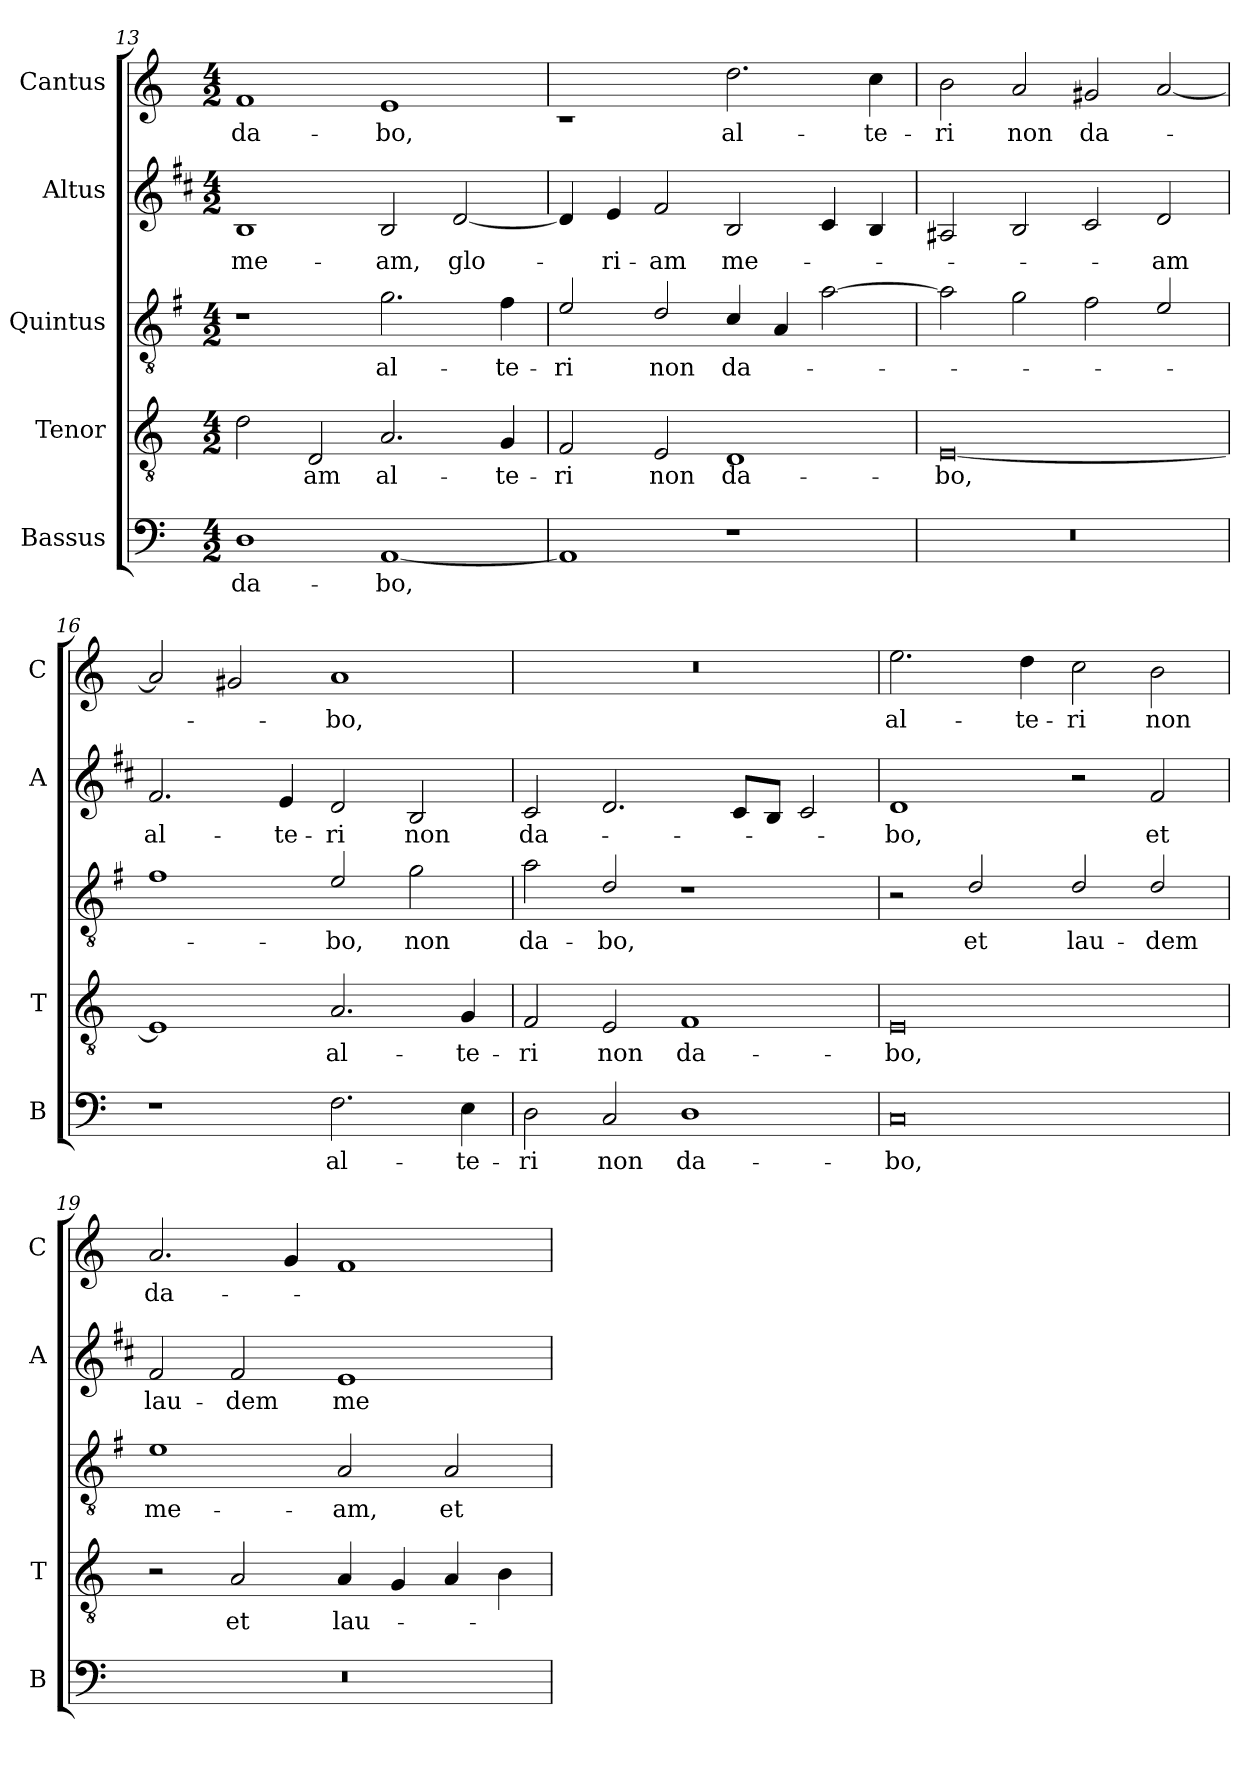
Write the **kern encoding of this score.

**kern	**text	**kern	**text	**kern	**text	**kern	**text	**kern	**text
*part5	*part5	*part4	*part4	*part3	*part3	*part2	*part2	*part1	*part1
*staff5	*staff5	*staff4	*staff4	*staff3	*staff3	*staff2	*staff2	*staff1	*staff1
*I"Bassus	*	*I"Tenor	*	*I"Quintus	*	*I"Altus	*	*I"Cantus	*
*I'B	*	*I'T	*	*	*	*I'A	*	*I'C	*
*clefF4	*	*clefGv2	*	*clefGv2	*	*clefG2	*	*clefG2	*
*	*	*	*	*ITrd4c7	*	*ITrd1c2	*	*	*
*k[]	*	*k[]	*	*k[]	*	*k[]	*	*k[]	*
*C:	*	*C:	*	*C:	*	*C:	*	*C:	*
*M4/2	*	*M4/2	*	*M4/2	*	*M4/2	*	*M4/2	*
=13	=13	=13	=13	=13	=13	=13	=13	=13	=13
!	!LO:LY:b	!	!	!	!	!	!LO:LY:b	!	!LO:LY:b
1D	da-	2d\	.	1r	.	1A	me-	1f	da-
!	!	!	!LO:LY:b	!	!	!	!	!	!
.	.	2D/	-am	.	.	.	.	.	.
!	!LO:LY:b	!	!LO:LY:b	!	!LO:LY:b	!	!LO:LY:b	!	!LO:LY:b
[1AA	-bo,	2.A/	al-	2.c\	al-	2A/	-am,	1e	-bo,
!	!	!	!	!	!	!	!LO:LY:b	!	!
.	.	.	.	.	.	[2c/	glo-	.	.
!	!	!	!LO:LY:b	!	!LO:LY:b	!	!	!	!
.	.	4G/	-te-	4B\	-te-	.	.	.	.
=14	=14	=14	=14	=14	=14	=14	=14	=14	=14
!	!	!	!LO:LY:b	!	!LO:LY:b	!	!	!	!
1AA]	.	2F/	-ri	2A/	-ri	4c/]	.	1rc	.
!	!	!	!	!	!	!	!LO:LY:b	!	!
.	.	.	.	.	.	4d/	-ri-	.	.
!	!	!	!LO:LY:b	!	!LO:LY:b	!	!LO:LY:b	!	!
.	.	2E/	non	2G/	non	2e/	-am	.	.
!	!	!	!LO:LY:b	!	!LO:LY:b	!	!LO:LY:b	!	!LO:LY:b
1r	.	1D	da-	4F/	da-	2A/	me-	2.dd\	al-
.	.	.	.	4D/	.	.	.	.	.
.	.	.	.	[2d\	.	4B/	.	.	.
!	!	!	!	!	!	!	!	!	!LO:LY:b
.	.	.	.	.	.	4A/	.	4cc\	-te-
=15	=15	=15	=15	=15	=15	=15	=15	=15	=15
!	!	!	!LO:LY:b	!	!	!	!	!	!LO:LY:b
0r	.	[0E	-bo,	2d\]	.	2G#X/	.	2b\	-ri
!	!	!	!	!	!	!	!	!	!LO:LY:b
.	.	.	.	2c\	.	2A/	.	2a/	non
!	!	!	!	!	!	!	!	!	!LO:LY:b
.	.	.	.	2B\	.	2B/	.	2g#X/	da-
!	!	!	!	!	!	!	!LO:LY:b	!	!
.	.	.	.	2A/	.	2c/	-am	[2a/	.
=16	=16	=16	=16	=16	=16	=16	=16	=16	=16
!	!	!	!	!	!	!	!LO:LY:b	!	!
1r	.	1E]	.	1B	.	2.e/	al-	2a/]	.
.	.	.	.	.	.	.	.	2g#X/	.
!	!	!	!	!	!	!	!LO:LY:b	!	!
.	.	.	.	.	.	4d/	-te-	.	.
!	!LO:LY:b	!	!LO:LY:b	!	!LO:LY:b	!	!LO:LY:b	!	!LO:LY:b
2.F\	al-	2.A/	al-	2A/	-bo,	2c/	-ri	1a	-bo,
!	!	!	!	!	!LO:LY:b	!	!LO:LY:b	!	!
.	.	.	.	2c\	non	2A/	non	.	.
!	!LO:LY:b	!	!LO:LY:b	!	!	!	!	!	!
4E\	-te-	4G/	-te-	.	.	.	.	.	.
=17	=17	=17	=17	=17	=17	=17	=17	=17	=17
!	!LO:LY:b	!	!LO:LY:b	!	!LO:LY:b	!	!LO:LY:b	!	!
2D\	-ri	2F/	-ri	2d\	da-	2B/	da-	0r	.
!	!LO:LY:b	!	!LO:LY:b	!	!LO:LY:b	!	!	!	!
2C/	non	2E/	non	2G/	-bo,	2.c/	.	.	.
!	!LO:LY:b	!	!LO:LY:b	!	!	!	!	!	!
1D	da-	1F	da-	1r	.	.	.	.	.
.	.	.	.	.	.	8B/L	.	.	.
.	.	.	.	.	.	8A/J	.	.	.
.	.	.	.	.	.	2B/	.	.	.
!!LO:PB:g=z
=18	=18	=18	=18	=18	=18	=18	=18	=18	=18
!	!LO:LY:b	!	!LO:LY:b	!	!	!	!LO:LY:b	!	!LO:LY:b
0C	-bo,	0E	-bo,	2r	.	1c	-bo,	2.ee\	al-
!	!	!	!	!	!LO:LY:b	!	!	!	!
.	.	.	.	2G/	et	.	.	.	.
!	!	!	!	!	!	!	!	!	!LO:LY:b
.	.	.	.	.	.	.	.	4dd\	-te-
!	!	!	!	!	!LO:LY:b	!	!	!	!LO:LY:b
.	.	.	.	2G/	lau-	2r	.	2cc\	-ri
!	!	!	!	!	!LO:LY:b	!	!LO:LY:b	!	!LO:LY:b
.	.	.	.	2G/	-dem	2e/	et	2b\	non
=19	=19	=19	=19	=19	=19	=19	=19	=19	=19
!	!	!	!	!	!LO:LY:b	!	!LO:LY:b	!	!LO:LY:b
0r	.	2r	.	1A	me-	2e/	lau-	2.a/	da-
!	!	!	!LO:LY:b	!	!	!	!LO:LY:b	!	!
.	.	2A/	et	.	.	2e/	-dem	.	.
.	.	.	.	.	.	.	.	4g/	.
!	!	!	!LO:LY:b	!	!LO:LY:b	!	!LO:LY:b	!	!
.	.	4A/	lau-	2D/	-am,	1d	me-	1f	.
.	.	4G/	.	.	.	.	.	.	.
!	!	!	!	!	!LO:LY:b	!	!	!	!
.	.	4A/	.	2D/	et	.	.	.	.
.	.	4B\	.	.	.	.	.	.	.
=	=	=	=	=	=	=	=	=	=
*-	*-	*-	*-	*-	*-	*-	*-	*-	*-
